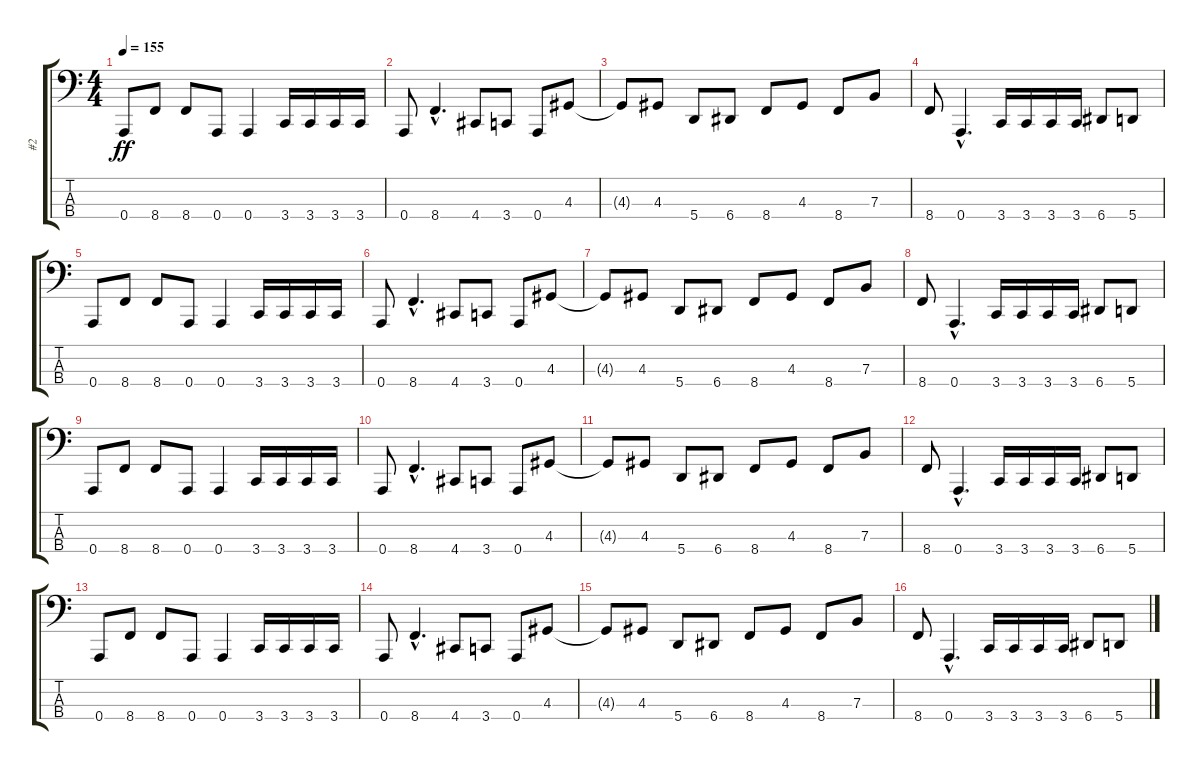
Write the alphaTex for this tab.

\track ("#2" "#2") {instrument electricbassfinger}
\staff {score tabs}
\tuning (D2 A1 E1 A0) {hide}
\ts (4 4)
\tempo 155
\clef f4
\ks c
0.4.8{dy ff} 8.4.8 8.4.8 0.4.8 0.4.4 3.4.16 3.4.16 3.4.16 3.4.16 |
0.4.8 8.4{hac}.4{d} 4.4.8 3.4.8 0.4.8 4.3.8 |
4.3{t}.8 4.3.8 5.4.8 6.4.8 8.4.8 4.3.8 8.4.8 7.3.8 |
8.4.8 0.4{hac}.4{d} 3.4.16 3.4.16 3.4.16 3.4.16 6.4.8 5.4.8 |
0.4.8 8.4.8 8.4.8 0.4.8 0.4.4 3.4.16 3.4.16 3.4.16 3.4.16 |
0.4.8 8.4{hac}.4{d} 4.4.8 3.4.8 0.4.8 4.3.8 |
4.3{t}.8 4.3.8 5.4.8 6.4.8 8.4.8 4.3.8 8.4.8 7.3.8 |
8.4.8 0.4{hac}.4{d} 3.4.16 3.4.16 3.4.16 3.4.16 6.4.8 5.4.8 |
0.4.8 8.4.8 8.4.8 0.4.8 0.4.4 3.4.16 3.4.16 3.4.16 3.4.16 |
0.4.8 8.4{hac}.4{d} 4.4.8 3.4.8 0.4.8 4.3.8 |
4.3{t}.8 4.3.8 5.4.8 6.4.8 8.4.8 4.3.8 8.4.8 7.3.8 |
8.4.8 0.4{hac}.4{d} 3.4.16 3.4.16 3.4.16 3.4.16 6.4.8 5.4.8 |
0.4.8 8.4.8 8.4.8 0.4.8 0.4.4 3.4.16 3.4.16 3.4.16 3.4.16 |
0.4.8 8.4{hac}.4{d} 4.4.8 3.4.8 0.4.8 4.3.8 |
4.3{t}.8 4.3.8 5.4.8 6.4.8 8.4.8 4.3.8 8.4.8 7.3.8 |
8.4.8 0.4{hac}.4{d} 3.4.16 3.4.16 3.4.16 3.4.16 6.4.8 5.4.8
